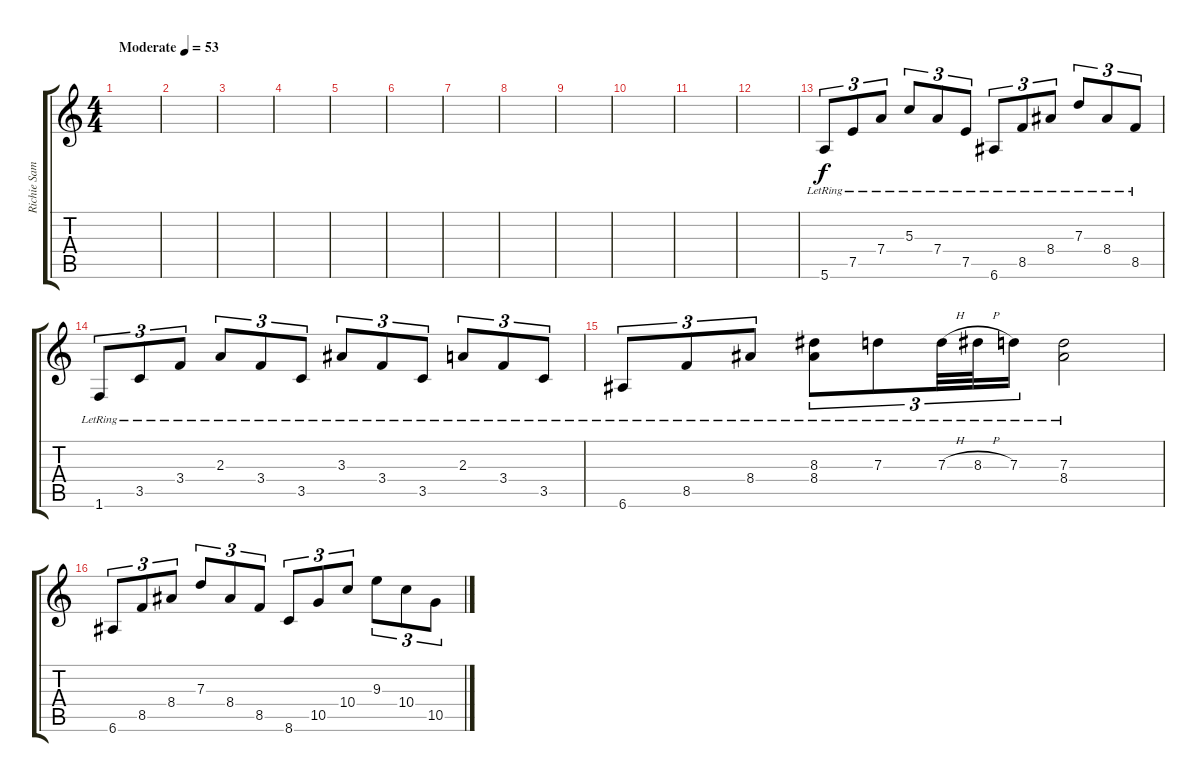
\track ("Richie Sambora (Rhythm Guitar Clean)" "Richie Sam") {instrument electricguitarclean}
\staff {score tabs}
\tuning (E4 B3 G3 D3 A2 E2) {hide}
\ts (4 4)
\tempo (53 "Moderate")
\clef g2
\ks c
|
|
|
|
|
|
|
|
|
|
|
|
5.6{lr}.8{tu (3 2)} 7.5{lr}.8{tu (3 2)} 7.4{lr}.8{tu (3 2)} 5.3{lr}.8{tu (3 2)} 7.4{lr}.8{tu (3 2)} 7.5{lr}.8{tu (3 2)} 6.6{lr}.8{tu (3 2)} 8.5{lr}.8{tu (3 2)} 8.4{lr}.8{tu (3 2)} 7.3{lr}.8{tu (3 2)} 8.4{lr}.8{tu (3 2)} 8.5{lr}.8{tu (3 2)} |
1.6{lr}.8{tu (3 2)} 3.5{lr}.8{tu (3 2)} 3.4{lr}.8{tu (3 2)} 2.3{lr}.8{tu (3 2)} 3.4{lr}.8{tu (3 2)} 3.5{lr}.8{tu (3 2)} 3.3{lr}.8{tu (3 2)} 3.4{lr}.8{tu (3 2)} 3.5{lr}.8{tu (3 2)} 2.3{lr}.8{tu (3 2)} 3.4{lr}.8{tu (3 2)} 3.5{lr}.8{tu (3 2)} |
6.6{lr}.8{tu (3 2)} 8.5{lr}.8{tu (3 2)} 8.4{lr}.8{tu (3 2)} (8.3{lr} 8.4{lr}).8{tu (3 2)} 7.3{lr}.8{tu (3 2)} 7.3{h lr}.32{tu (3 2)} 8.3{h lr}.32{tu (3 2)} 7.3{lr}.16{tu (3 2)} (7.3{lr} 8.4{lr}).2 |
6.6.8{tu (3 2)} 8.5.8{tu (3 2)} 8.4.8{tu (3 2)} 7.3.8{tu (3 2)} 8.4.8{tu (3 2)} 8.5.8{tu (3 2)} 8.6.8{tu (3 2)} 10.5.8{tu (3 2)} 10.4.8{tu (3 2)} 9.3.8{tu (3 2)} 10.4.8{tu (3 2)} 10.5.8{tu (3 2)}
